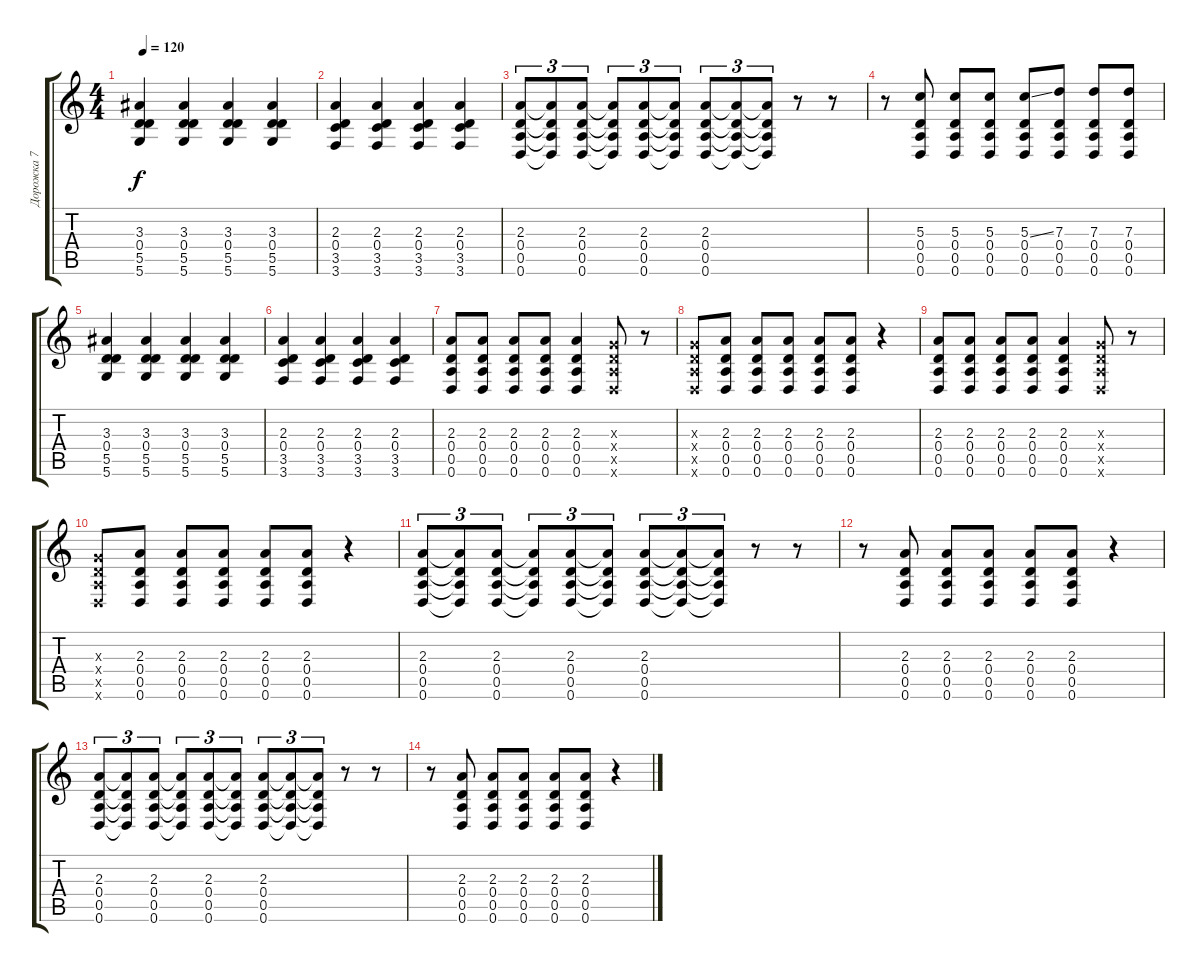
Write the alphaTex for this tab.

\track ("Дорожка 7" "Дорожка 7") {instrument distortionguitar}
\staff {score tabs}
\tuning (E4 B3 G3 D3 A2 D2) {hide}
\ts (4 4)
\tempo 120
\clef g2
\ks c
(3.3 0.4 5.5 5.6).4{dy f} (3.3 0.4 5.5 5.6).4 (3.3 0.4 5.5 5.6).4 (3.3 0.4 5.5 5.6).4 |
(2.3 0.4 3.5 3.6).4 (2.3 0.4 3.5 3.6).4 (2.3 0.4 3.5 3.6).4 (2.3 0.4 3.5 3.6).4 |
(2.3 0.4 0.5 0.6).8{tu (3 2)} (2.3{t} 0.4{t} 0.5{t} 0.6{t}).8{tu (3 2)} (2.3 0.4 0.5 0.6).8{tu (3 2)} (2.3{t} 0.4{t} 0.5{t} 0.6{t}).8{tu (3 2)} (2.3 0.4 0.5 0.6).8{tu (3 2)} (2.3{t} 0.4{t} 0.5{t} 0.6{t}).8{tu (3 2)} (2.3 0.4 0.5 0.6).8{tu (3 2)} (2.3{t} 0.4{t} 0.5{t} 0.6{t}).8{tu (3 2)} (2.3{t} 0.4{t} 0.5{t} 0.6{t}).8{tu (3 2)} r.8 r.8 |
r.8 (5.3 0.4 0.5 0.6).8 (5.3 0.4 0.5 0.6).8 (5.3 0.4 0.5 0.6).8 (5.3{ss} 0.4 0.5 0.6).8 (7.3 0.4 0.5 0.6).8 (7.3 0.4 0.5 0.6).8 (7.3 0.4 0.5 0.6).8 |
(3.3 0.4 5.5 5.6).4 (3.3 0.4 5.5 5.6).4 (3.3 0.4 5.5 5.6).4 (3.3 0.4 5.5 5.6).4 |
(2.3 0.4 3.5 3.6).4 (2.3 0.4 3.5 3.6).4 (2.3 0.4 3.5 3.6).4 (2.3 0.4 3.5 3.6).4 |
(2.3 0.4 0.5 0.6).8 (2.3 0.4 0.5 0.6).8 (2.3 0.4 0.5 0.6).8 (2.3 0.4 0.5 0.6).8 (2.3 0.4 0.5 0.6).4 (0.3{x} 0.4{x} 0.5{x} 0.6{x}).8 r.8 |
(0.3{x} 0.4{x} 0.5{x} 0.6{x}).8 (2.3 0.4 0.5 0.6).8 (2.3 0.4 0.5 0.6).8 (2.3 0.4 0.5 0.6).8 (2.3 0.4 0.5 0.6).8 (2.3 0.4 0.5 0.6).8 r.4 |
(2.3 0.4 0.5 0.6).8 (2.3 0.4 0.5 0.6).8 (2.3 0.4 0.5 0.6).8 (2.3 0.4 0.5 0.6).8 (2.3 0.4 0.5 0.6).4 (0.3{x} 0.4{x} 0.5{x} 0.6{x}).8 r.8 |
(0.3{x} 0.4{x} 0.5{x} 0.6{x}).8 (2.3 0.4 0.5 0.6).8 (2.3 0.4 0.5 0.6).8 (2.3 0.4 0.5 0.6).8 (2.3 0.4 0.5 0.6).8 (2.3 0.4 0.5 0.6).8 r.4 |
(2.3 0.4 0.5 0.6).8{tu (3 2)} (2.3{t} 0.4{t} 0.5{t} 0.6{t}).8{tu (3 2)} (2.3 0.4 0.5 0.6).8{tu (3 2)} (2.3{t} 0.4{t} 0.5{t} 0.6{t}).8{tu (3 2)} (2.3 0.4 0.5 0.6).8{tu (3 2)} (2.3{t} 0.4{t} 0.5{t} 0.6{t}).8{tu (3 2)} (2.3 0.4 0.5 0.6).8{tu (3 2)} (2.3{t} 0.4{t} 0.5{t} 0.6{t}).8{tu (3 2)} (2.3{t} 0.4{t} 0.5{t} 0.6{t}).8{tu (3 2)} r.8 r.8 |
r.8 (2.3 0.4 0.5 0.6).8 (2.3 0.4 0.5 0.6).8 (2.3 0.4 0.5 0.6).8 (2.3 0.4 0.5 0.6).8 (2.3 0.4 0.5 0.6).8 r.4 |
(2.3 0.4 0.5 0.6).8{tu (3 2)} (2.3{t} 0.4{t} 0.5{t} 0.6{t}).8{tu (3 2)} (2.3 0.4 0.5 0.6).8{tu (3 2)} (2.3{t} 0.4{t} 0.5{t} 0.6{t}).8{tu (3 2)} (2.3 0.4 0.5 0.6).8{tu (3 2)} (2.3{t} 0.4{t} 0.5{t} 0.6{t}).8{tu (3 2)} (2.3 0.4 0.5 0.6).8{tu (3 2)} (2.3{t} 0.4{t} 0.5{t} 0.6{t}).8{tu (3 2)} (2.3{t} 0.4{t} 0.5{t} 0.6{t}).8{tu (3 2)} r.8 r.8 |
r.8 (2.3 0.4 0.5 0.6).8 (2.3 0.4 0.5 0.6).8 (2.3 0.4 0.5 0.6).8 (2.3 0.4 0.5 0.6).8 (2.3 0.4 0.5 0.6).8 r.4
